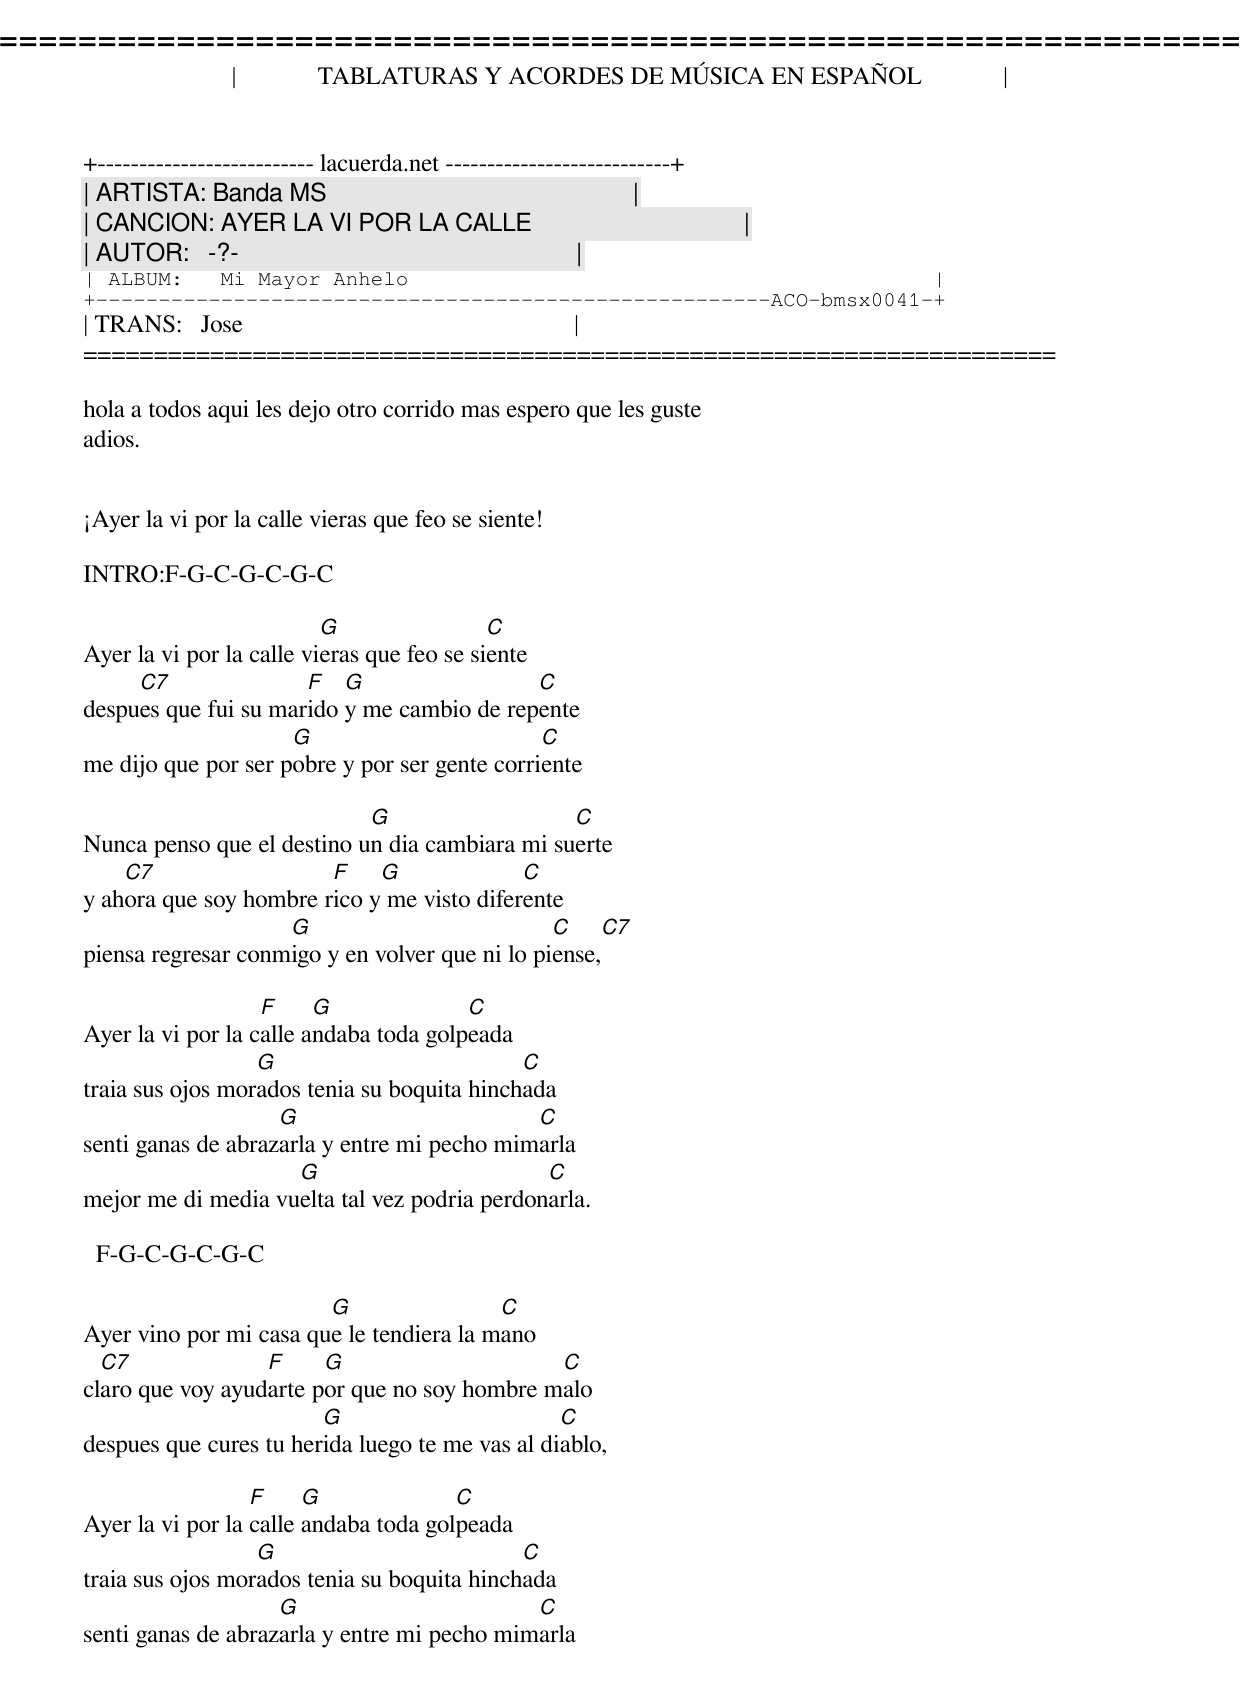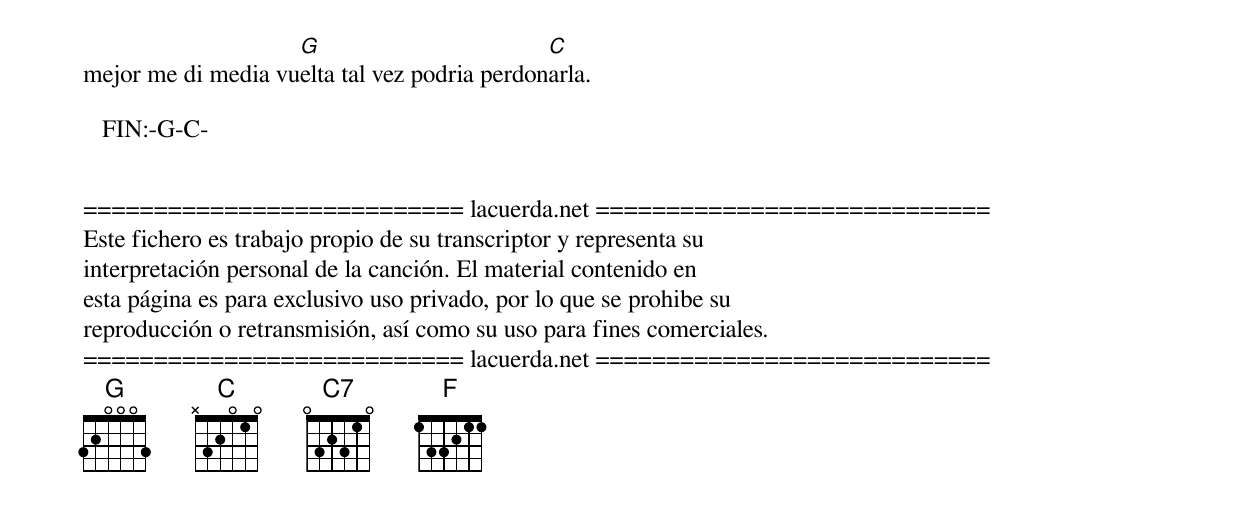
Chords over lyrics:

=====================================================================
|             TABLATURAS Y ACORDES DE MÚSICA EN ESPAÑOL             |
+-------------------------- lacuerda.net ---------------------------+
| ARTISTA: Banda MS                                                 |
| CANCION: AYER LA VI POR LA CALLE                                  |
| AUTOR:   -?-                                                      |
| ALBUM:   Mi Mayor Anhelo                                          |
+------------------------------------------------------ACO-bmsx0041-+
| TRANS:   Jose                                                     |
=====================================================================

hola a todos aqui les dejo otro corrido mas espero que les guste
adios.


¡Ayer la vi por la calle vieras que feo se siente!

INTRO:F-G-C-G-C-G-C

                          G                 C
Ayer la vi por la calle vieras que feo se siente
     C7               F   G                 C
despues que fui su marido y me cambio de repente
                     G                         C
me dijo que por ser pobre y por ser gente corriente

                            G                   C
Nunca penso que el destino un dia cambiara mi suerte
    C7                  F    G              C
y ahora que soy hombre rico y me visto diferente
                    G                           C    C7
piensa regresar conmigo y en volver que ni lo piense,

                   F     G              C
Ayer la vi por la calle andaba toda golpeada
                  G                          C
traia sus ojos morados tenia su boquita hinchada
                    G                        C
senti ganas de abrazarla y entre mi pecho mimarla
                    G                         C
mejor me di media vuelta tal vez podria perdonarla.

  F-G-C-G-C-G-C

                        G                 C
Ayer vino por mi casa que le tendiera la mano
  C7              F     G                     C
claro que voy ayudarte por que no soy hombre malo
                        G                        C
despues que cures tu herida luego te me vas al diablo,

                  F     G              C
Ayer la vi por la calle andaba toda golpeada
                  G                          C
traia sus ojos morados tenia su boquita hinchada
                    G                        C
senti ganas de abrazarla y entre mi pecho mimarla
                    G                         C
mejor me di media vuelta tal vez podria perdonarla.

   FIN:-G-C-


=========================== lacuerda.net ============================
Este fichero es trabajo propio de su transcriptor y representa su
interpretación personal de la canción. El material contenido en
esta página es para exclusivo uso privado, por lo que se prohibe su
reproducción o retransmisión, así como su uso para fines comerciales.
=========================== lacuerda.net ============================
